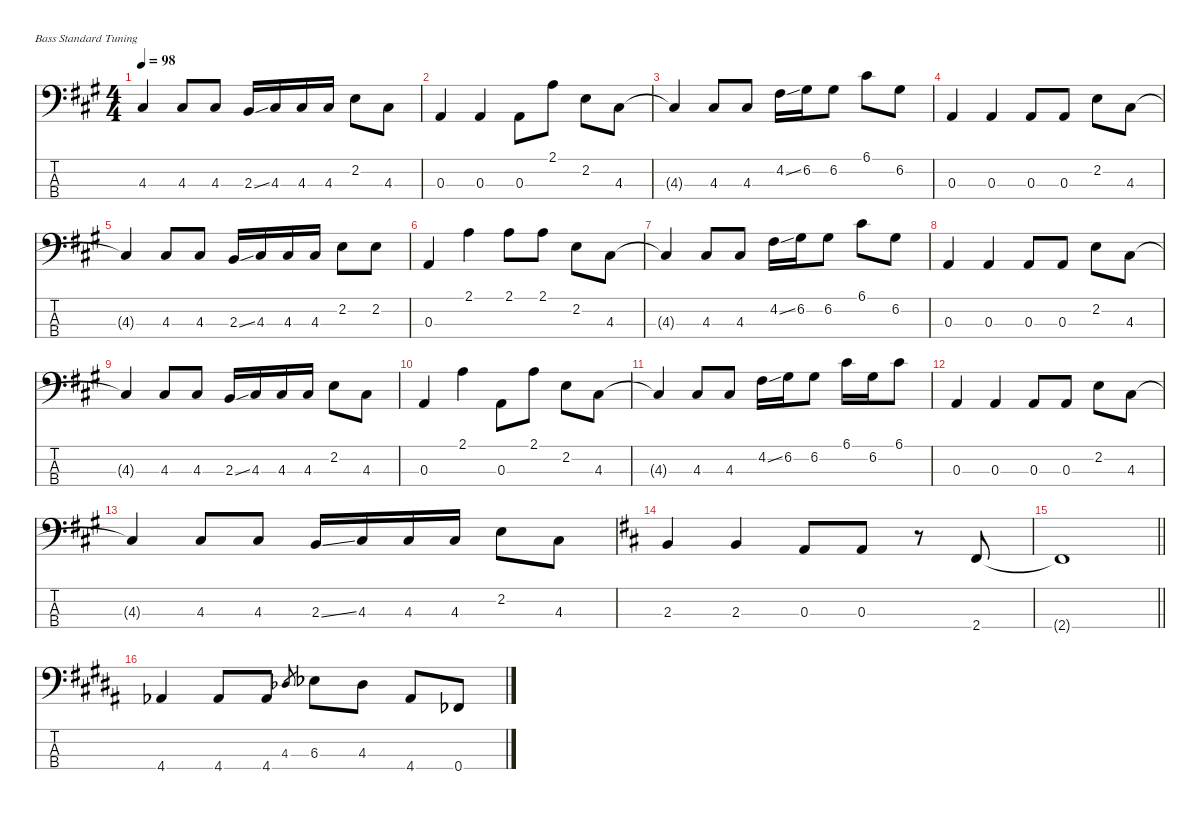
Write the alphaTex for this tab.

\defaultSystemsLayout 4
\hideDynamics
\bracketExtendMode nobrackets
\singleTrackTrackNamePolicy hidden
\multiTrackTrackNamePolicy hidden
\firstSystemTrackNameMode fullname
\otherSystemsTrackNameOrientation horizontal
\track ("Bass" "el.bs.") {instrument electricbassfinger}
\staff {score tabs}
\tuning (G2 D2 A1 E1)
\ts (4 4)
\tempo 98
\clef f4
\ks f#minor
4.3{t acc #}.4{dy f beam Up} 4.3{acc #}.8{beam Up} 4.3{acc #}.8{beam Up} 2.3{ss acc forcenatural}.16{beam Up} 4.3{acc #}.16{beam Up} 4.3{acc #}.16{beam Up} 4.3{acc #}.16{beam Up} 2.2{acc forcenatural}.8{beam Down} 4.3{acc #}.8{beam Down} |
0.3{acc forcenatural}.4{beam Up} 0.3{acc forcenatural}.4{beam Up} 0.3{acc forcenatural}.8{beam Down} 2.1{acc forcenatural}.8{beam Down} 2.2{acc forcenatural}.8{beam Down} 4.3{acc #}.8{beam Down} |
4.3{t acc #}.4{beam Up} 4.3{acc #}.8{beam Up} 4.3{acc #}.8{beam Up} 4.2{ss acc #}.16{beam Down} 6.2{acc #}.16{beam Down} 6.2{acc #}.8{beam Down} 6.1{acc #}.8{beam Down} 6.2{acc #}.8{beam Down} |
0.3{acc forcenatural}.4{beam Up} 0.3{acc forcenatural}.4{beam Up} 0.3{acc forcenatural}.8{beam Up} 0.3{acc forcenatural}.8{beam Up} 2.2{acc forcenatural}.8{beam Down} 4.3{acc #}.8{beam Down} |
4.3{t acc #}.4{beam Up} 4.3{acc #}.8{beam Up} 4.3{acc #}.8{beam Up} 2.3{ss acc forcenatural}.16{beam Up} 4.3{acc #}.16{beam Up} 4.3{acc #}.16{beam Up} 4.3{acc #}.16{beam Up} 2.2{acc forcenatural}.8{beam Down} 2.2{acc forcenatural}.8{beam Down} |
0.3{acc forcenatural}.4{beam Up} 2.1{acc forcenatural}.4{beam Down} 2.1{acc forcenatural}.8{beam Down} 2.1{acc forcenatural}.8{beam Down} 2.2{acc forcenatural}.8{beam Down} 4.3{acc #}.8{beam Down} |
4.3{t acc #}.4{beam Up} 4.3{acc #}.8{beam Up} 4.3{acc #}.8{beam Up} 4.2{ss acc #}.16{beam Down} 6.2{acc #}.16{beam Down} 6.2{acc #}.8{beam Down} 6.1{acc #}.8{beam Down} 6.2{acc #}.8{beam Down} |
0.3{acc forcenatural}.4{beam Up} 0.3{acc forcenatural}.4{beam Up} 0.3{acc forcenatural}.8{beam Up} 0.3{acc forcenatural}.8{beam Up} 2.2{acc forcenatural}.8{beam Down} 4.3{acc #}.8{beam Down} |
4.3{t acc #}.4{beam Up} 4.3{acc #}.8{beam Up} 4.3{acc #}.8{beam Up} 2.3{ss acc forcenatural}.16{beam Up} 4.3{acc #}.16{beam Up} 4.3{acc #}.16{beam Up} 4.3{acc #}.16{beam Up} 2.2{acc forcenatural}.8{beam Down} 4.3{acc #}.8{beam Down} |
0.3{acc forcenatural}.4{beam Up} 2.1{acc forcenatural}.4{beam Down} 0.3{acc forcenatural}.8{beam Down} 2.1{acc forcenatural}.8{beam Down} 2.2{acc forcenatural}.8{beam Down} 4.3{acc #}.8{beam Down} |
4.3{t acc #}.4{beam Up} 4.3{acc #}.8{beam Up} 4.3{acc #}.8{beam Up} 4.2{ss acc #}.16{beam Down} 6.2{acc #}.16{beam Down} 6.2{acc #}.8{beam Down} 6.1{acc #}.16{beam Down} 6.2{acc #}.16{beam Down} 6.1{acc #}.8{beam Down} |
0.3{acc forcenatural}.4{beam Up} 0.3{acc forcenatural}.4{beam Up} 0.3{acc forcenatural}.8{beam Up} 0.3{acc forcenatural}.8{beam Up} 2.2{acc forcenatural}.8{beam Down} 4.3{acc #}.8{beam Down} |
4.3{t acc #}.4{beam Up} 4.3{acc #}.8{beam Up} 4.3{acc #}.8{beam Up} 2.3{ss acc forcenatural}.16{beam Up} 4.3{acc #}.16{beam Up} 4.3{acc #}.16{beam Up} 4.3{acc #}.16{beam Up} 2.2{acc forcenatural}.8{beam Down} 4.3{acc #}.8{beam Down} |
\ks bminor
2.3{acc forcenatural}.4{beam Up} 2.3{acc forcenatural}.4{beam Up} 0.3{acc forcenatural}.8{beam Up} 0.3{acc forcenatural}.8{beam Up} r.8{beam Up} 2.4{acc #}.8{beam Up} |
\barLineRight lightlight
2.4{t acc #}.1{beam Up} |
\ks g#minor
4.4{acc b}.4{beam Up} 4.4{acc b}.8{beam Up} 4.4{acc b}.8{beam Up} 4.3{acc b}.8{gr dy mf beam Up} 6.3{acc b}.8{dy f beam Down} 4.3{acc b}.8{beam Down} 4.4{acc b}.8{beam Up} 0.4{acc b}.8{beam Up}
